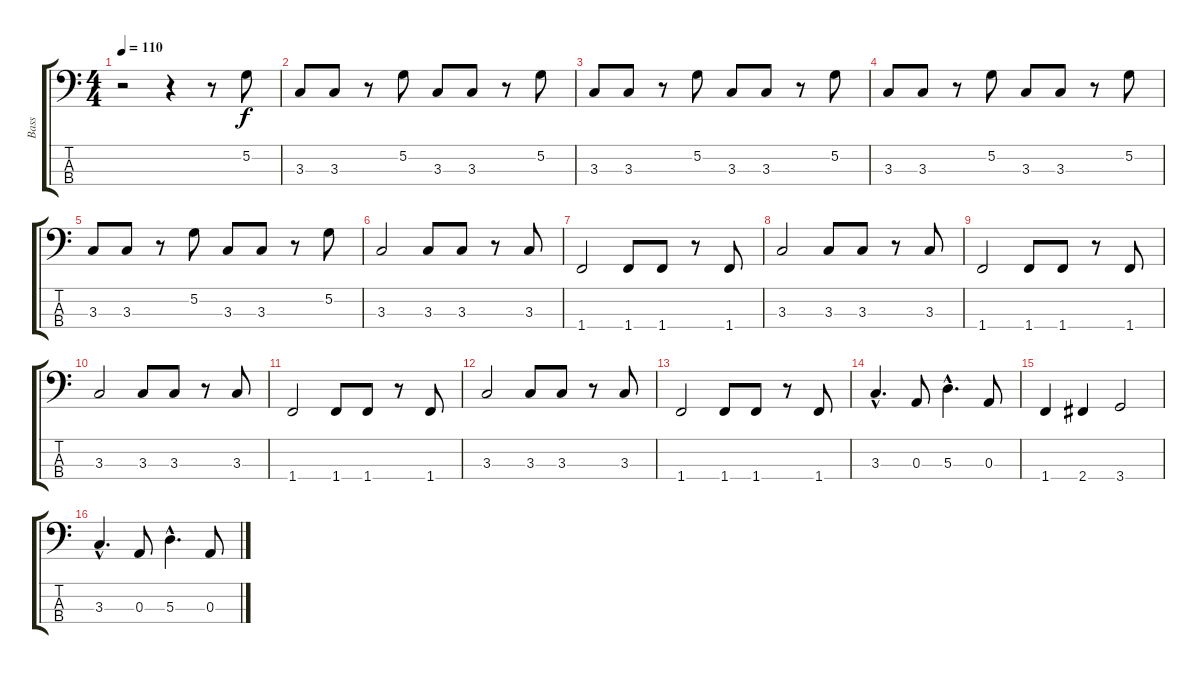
\track ("Bass" "Bass") {instrument electricbasspick}
\staff {score tabs}
\tuning (G2 D2 A1 E1) {hide}
\ts (4 4)
\tempo 110
\clef f4
\ks c
r.2{dy f instrument electricbasspick} r.4 r.8 5.2.8 |
3.3.8 3.3.8 r.8 5.2.8 3.3.8 3.3.8 r.8 5.2.8 |
3.3.8 3.3.8 r.8 5.2.8 3.3.8 3.3.8 r.8 5.2.8 |
3.3.8 3.3.8 r.8 5.2.8 3.3.8 3.3.8 r.8 5.2.8 |
3.3.8 3.3.8 r.8 5.2.8 3.3.8 3.3.8 r.8 5.2.8 |
3.3.2 3.3.8 3.3.8 r.8 3.3.8 |
1.4.2 1.4.8 1.4.8 r.8 1.4.8 |
3.3.2 3.3.8 3.3.8 r.8 3.3.8 |
1.4.2 1.4.8 1.4.8 r.8 1.4.8 |
3.3.2 3.3.8 3.3.8 r.8 3.3.8 |
1.4.2 1.4.8 1.4.8 r.8 1.4.8 |
3.3.2 3.3.8 3.3.8 r.8 3.3.8 |
1.4.2 1.4.8 1.4.8 r.8 1.4.8 |
3.3{hac}.4{d} 0.3.8 5.3{hac}.4{d} 0.3.8 |
1.4.4 2.4.4 3.4.2 |
3.3{hac}.4{d} 0.3.8 5.3{hac}.4{d} 0.3.8
